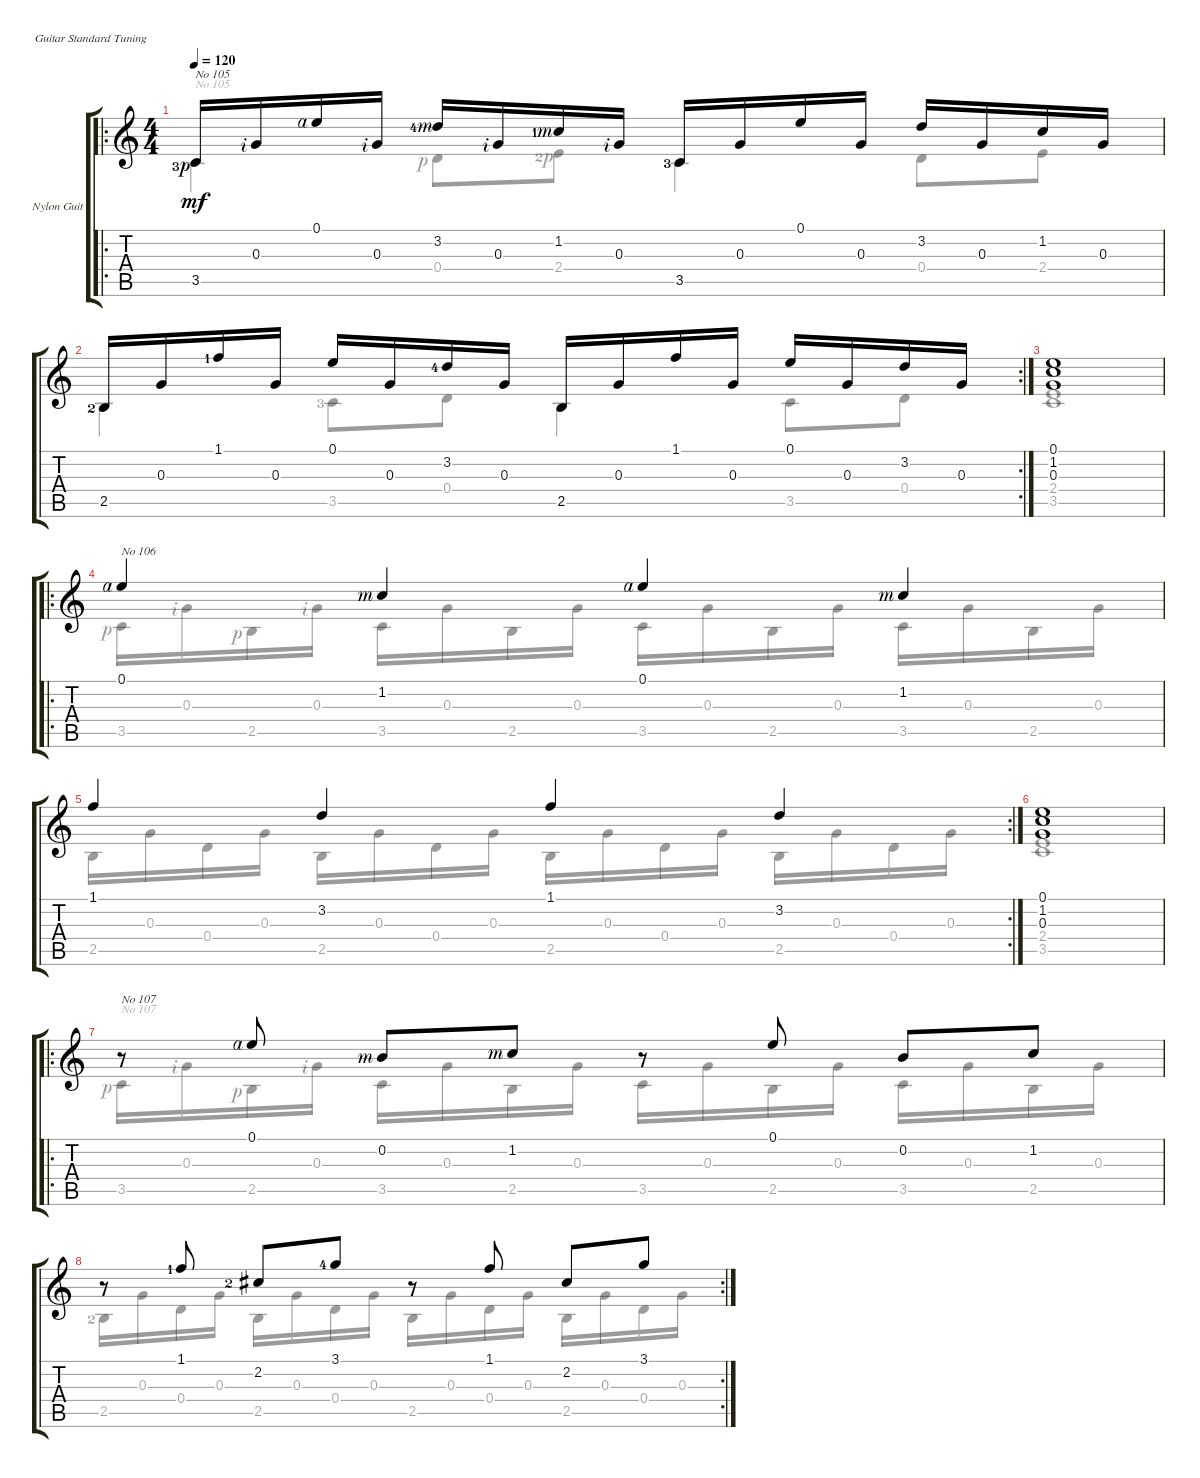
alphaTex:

\defaultSystemsLayout 4
\bracketExtendMode groupsimilarinstruments
\firstSystemTrackNameOrientation horizontal
\otherSystemsTrackNameOrientation horizontal
\track ("Nylon Guitar" "Nylon Guit") {instrument acousticguitarsteel}
\staff {score tabs}
\tuning (E4 B3 G3 D3 A2 E2)
\voice
\ro
\ts (4 4)
\tempo 120
\clef g2
\scale
0.542611
\ks c
3.5{lf 4 rf 1}.16{txt "No 105" dy mf} 0.3{rf 2}.16 0.1{rf 4}.16 0.3{rf 2}.16 3.2{lf 5 rf 3}.16 0.3{rf 2}.16 1.2{lf 2 rf 3}.16 0.3{rf 2}.16 3.5{lf 4}.16 0.3.16 0.1.16 0.3.16 3.2.16 0.3.16 1.2.16 0.3.16 |
\rc 2
\scale
0.382956 2.5{lf 3}.16 0.3.16 1.1{lf 2}.16 0.3.16 0.1.16 0.3.16 3.2{lf 5}.16 0.3.16 2.5.16 0.3.16 1.1.16 0.3.16 0.1.16 0.3.16 3.2.16 0.3.16 |
\scale
0.0744337 (0.1 1.2 0.3).1 |
\ro
\scale
0.520718 0.1{rf 4}.4{txt "No 106"} 1.2{rf 3}.4 0.1{rf 4}.4 1.2{rf 3}.4 |
\rc 2
\scale
0.383978 1.1.4 3.2.4 1.1.4 3.2.4 |
\scale
0.0953039 (0.1 1.2 0.3).1 |
\ro
\scale
0.460222 r.8{txt "No 107"} 0.1{rf 4}.8 0.2{rf 3}.8 1.2{rf 3}.8 r.8 0.1.8 0.2.8 1.2.8 |
\rc 2
\scale
0.470292 r.8 1.1{lf 2}.8 2.2{lf 3}.8 3.1{lf 5}.8 r.8 1.1.8 2.2.8 3.1.8
\voice
\clef g2
\ottava regular
\simile none
\scale
0.542611
\ks c
3.5{lf 4 rf 1}.4{txt "No 105" dy mf} 0.4{rf 1}.8 2.4{lf 3 rf 1}.8 3.5{lf 4}.4 0.4.8 2.4.8 |
\scale
0.382956 2.5{lf 3}.4 3.5{lf 4}.8 0.4.8 2.5.4 3.5.8 0.4.8 |
\scale
0.0744337 (2.4 3.5).1 |
\scale
0.520718 3.5{rf 1}.16 0.3{rf 2}.16 2.5{rf 1}.16 0.3{rf 2}.16 3.5.16 0.3.16 2.5.16 0.3.16 3.5.16 0.3.16 2.5.16 0.3.16 3.5.16 0.3.16 2.5.16 0.3.16 |
\scale
0.383978 2.5.16 0.3.16 0.4.16 0.3.16 2.5.16 0.3.16 0.4.16 0.3.16 2.5.16 0.3.16 0.4.16 0.3.16 2.5.16 0.3.16 0.4.16 0.3.16 |
\scale
0.0953039 (2.4 3.5).1 |
\scale
0.460222 3.5{rf 1}.16{txt "No 107"} 0.3{rf 2}.16 2.5{rf 1}.16 0.3{rf 2}.16 3.5.16 0.3.16 2.5.16 0.3.16 3.5.16 0.3.16 2.5.16 0.3.16 3.5.16 0.3.16 2.5.16 0.3.16 |
\scale
0.470292 2.5{lf 3}.16 0.3.16 0.4.16 0.3.16 2.5.16 0.3.16 0.4.16 0.3.16 2.5.16 0.3.16 0.4.16 0.3.16 2.5.16 0.3.16 0.4.16 0.3.16
